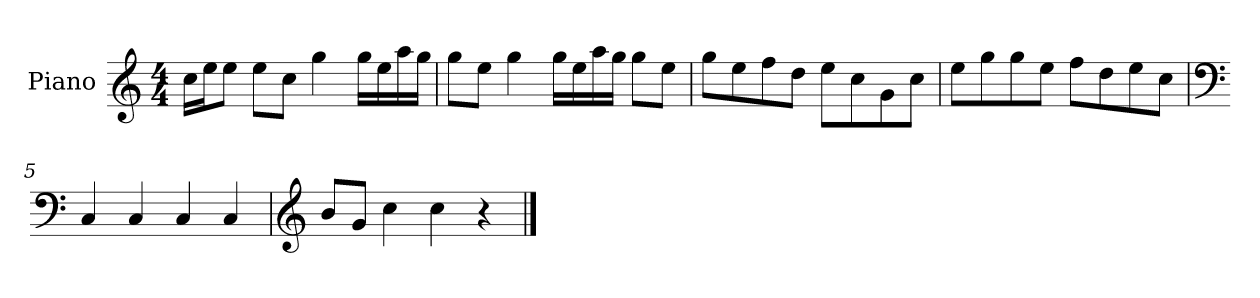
**kern
*part1
*staff1
*I"Piano
*I'P-no
*clefG2
*k[]
*M4/4
*MM90
=1
16cc\LL
16ee\J
8ee\J
8ee\L
8cc\J
4gg\
16gg\LL
16ee\
16aa\
16gg\JJ
=2
8gg\L
8ee\J
4gg\
16gg\LL
16ee\
16aa\
16gg\JJ
8gg\L
8ee\J
=3
8gg\L
8ee\
8ff\
8dd\J
8ee\L
8cc\
8g\
8cc\J
=4
8ee\L
8gg\
8gg\
8ee\J
8ff\L
8dd\
8ee\
8cc\J
=5
*clefF4
4C/
4C/
4C/
4C/
!!LO:LB:g=z
=6
*clefG2
8b/L
8g/J
4cc\
4cc\
4r
==
*-
